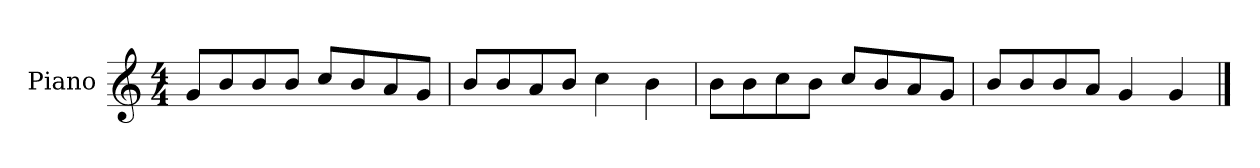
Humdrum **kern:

**kern
*part1
*staff1
*I"Piano
*I'P-no
*clefG2
*k[]
*M4/4
*MM90
=1
8g/L
8b/
8b/
8b/J
8cc/L
8b/
8a/
8g/J
=2
8b/L
8b/
8a/
8b/J
4cc\
4b\
=3
8b\L
8b\
8cc\
8b\J
8cc/L
8b/
8a/
8g/J
=4
8b/L
8b/
8b/
8a/J
4g/
4g/
==
*-
